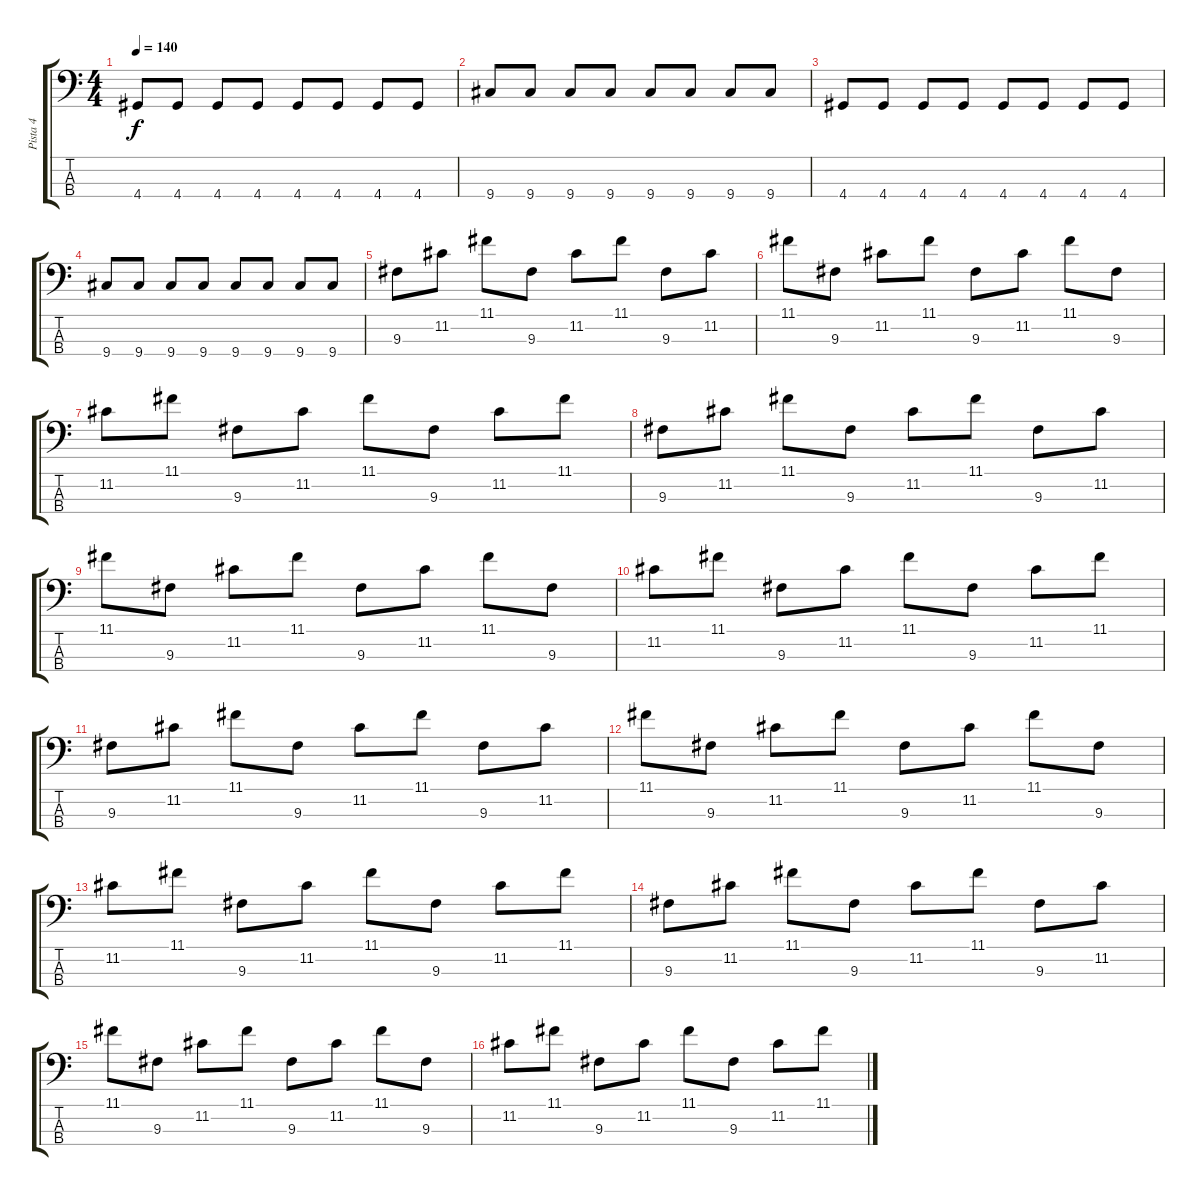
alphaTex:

\track ("Pista 4" "Pista 4") {instrument electricbassfinger}
\staff {score tabs}
\tuning (G2 D2 A1 E1) {hide}
\ts (4 4)
\tempo 140
\clef f4
\ks c
4.4.8{dy f} 4.4.8 4.4.8 4.4.8 4.4.8 4.4.8 4.4.8 4.4.8 |
9.4.8 9.4.8 9.4.8 9.4.8 9.4.8 9.4.8 9.4.8 9.4.8 |
4.4.8 4.4.8 4.4.8 4.4.8 4.4.8 4.4.8 4.4.8 4.4.8 |
9.4.8 9.4.8 9.4.8 9.4.8 9.4.8 9.4.8 9.4.8 9.4.8 |
9.3.8 11.2.8 11.1.8 9.3.8 11.2.8 11.1.8 9.3.8 11.2.8 |
11.1.8 9.3.8 11.2.8 11.1.8 9.3.8 11.2.8 11.1.8 9.3.8 |
11.2.8 11.1.8 9.3.8 11.2.8 11.1.8 9.3.8 11.2.8 11.1.8 |
9.3.8 11.2.8 11.1.8 9.3.8 11.2.8 11.1.8 9.3.8 11.2.8 |
11.1.8 9.3.8 11.2.8 11.1.8 9.3.8 11.2.8 11.1.8 9.3.8 |
11.2.8 11.1.8 9.3.8 11.2.8 11.1.8 9.3.8 11.2.8 11.1.8 |
9.3.8 11.2.8 11.1.8 9.3.8 11.2.8 11.1.8 9.3.8 11.2.8 |
11.1.8 9.3.8 11.2.8 11.1.8 9.3.8 11.2.8 11.1.8 9.3.8 |
11.2.8 11.1.8 9.3.8 11.2.8 11.1.8 9.3.8 11.2.8 11.1.8 |
9.3.8 11.2.8 11.1.8 9.3.8 11.2.8 11.1.8 9.3.8 11.2.8 |
11.1.8 9.3.8 11.2.8 11.1.8 9.3.8 11.2.8 11.1.8 9.3.8 |
11.2.8 11.1.8 9.3.8 11.2.8 11.1.8 9.3.8 11.2.8 11.1.8
